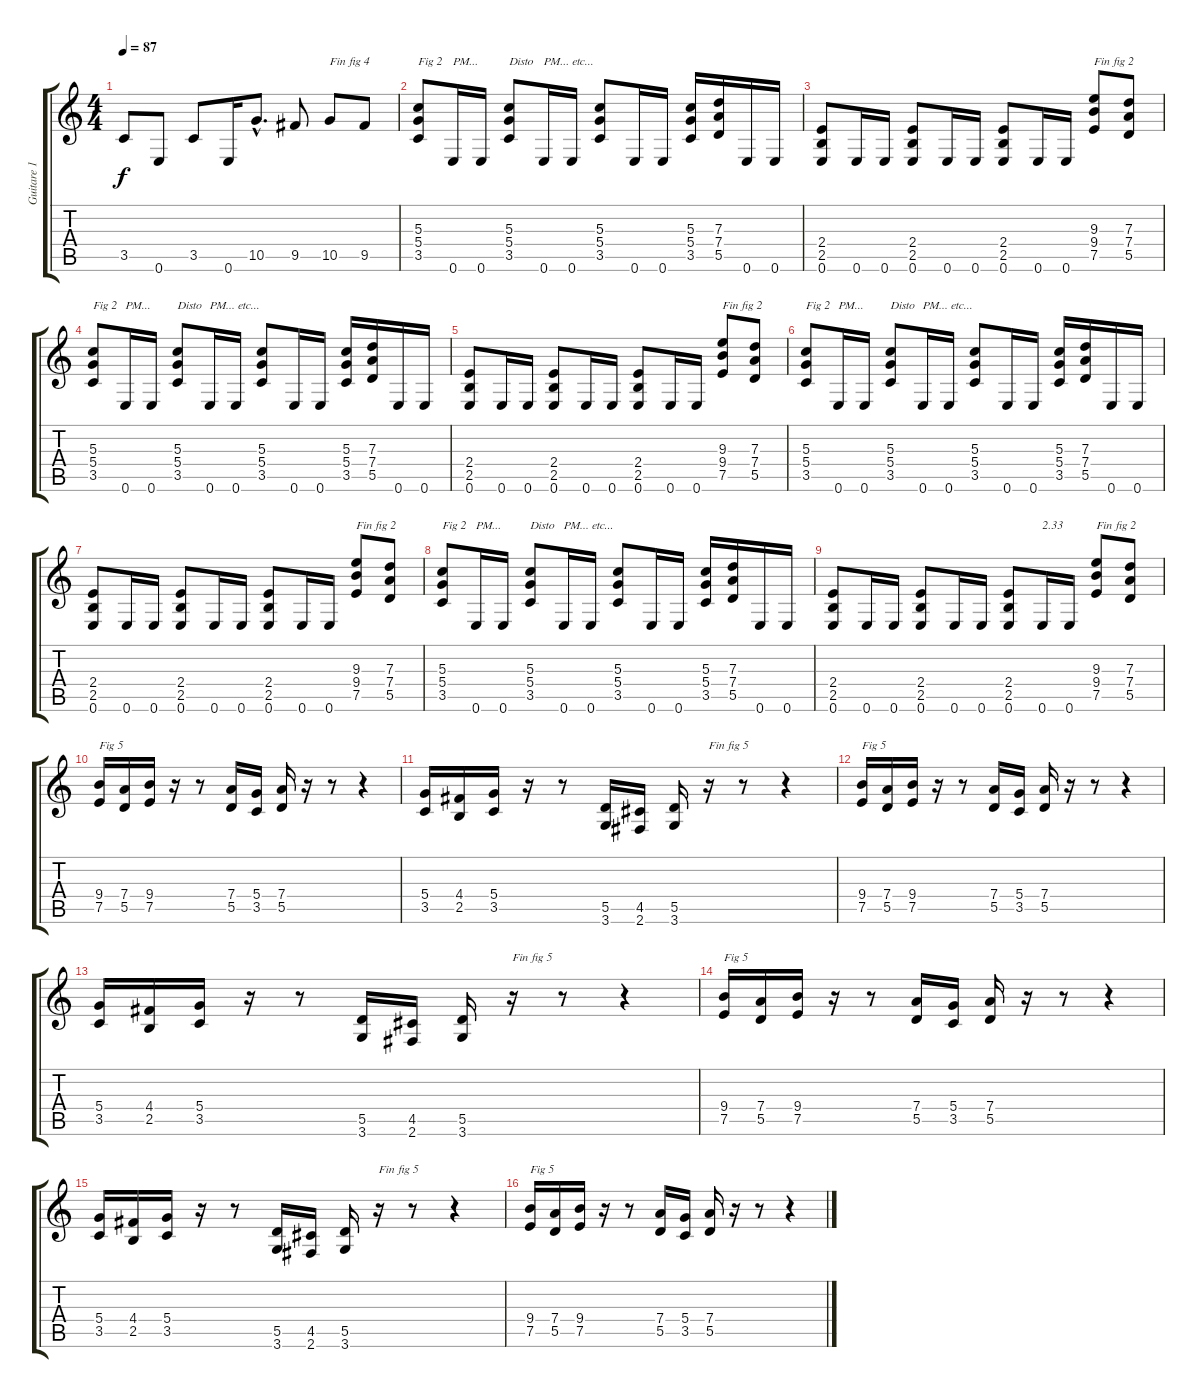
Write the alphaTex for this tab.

\track ("Guitare 1" "Guitare 1") {instrument distortionguitar}
\staff {score tabs}
\tuning (E4 B3 G3 D3 A2 E2) {hide}
\ts (4 4)
\tempo 87
\clef g2
\ks c
3.5.8{dy f} 0.6.8 3.5.8 0.6.16 10.5{hac}.8{d} 9.5.8 10.5.8{txt "Fin fig 4"} 9.5.8 |
(5.3 5.4 3.5).8{txt "Fig 2"} 0.6.16{txt "PM..."} 0.6.16 (5.3 5.4 3.5).8{txt "Disto"} 0.6.16{txt "PM... etc..."} 0.6.16 (5.3 5.4 3.5).8 0.6.16 0.6.16 (5.3 5.4 3.5).16 (7.3 7.4 5.5).16 0.6.16 0.6.16 |
(2.4 2.5 0.6).8 0.6.16 0.6.16 (2.4 2.5 0.6).8 0.6.16 0.6.16 (2.4 2.5 0.6).8 0.6.16 0.6.16 (9.3 9.4 7.5).8{txt "Fin fig 2"} (7.3 7.4 5.5).8 |
(5.3 5.4 3.5).8{txt "Fig 2"} 0.6.16{txt "PM..."} 0.6.16 (5.3 5.4 3.5).8{txt "Disto"} 0.6.16{txt "PM... etc..."} 0.6.16 (5.3 5.4 3.5).8 0.6.16 0.6.16 (5.3 5.4 3.5).16 (7.3 7.4 5.5).16 0.6.16 0.6.16 |
(2.4 2.5 0.6).8 0.6.16 0.6.16 (2.4 2.5 0.6).8 0.6.16 0.6.16 (2.4 2.5 0.6).8 0.6.16 0.6.16 (9.3 9.4 7.5).8{txt "Fin fig 2"} (7.3 7.4 5.5).8 |
(5.3 5.4 3.5).8{txt "Fig 2"} 0.6.16{txt "PM..."} 0.6.16 (5.3 5.4 3.5).8{txt "Disto"} 0.6.16{txt "PM... etc..."} 0.6.16 (5.3 5.4 3.5).8 0.6.16 0.6.16 (5.3 5.4 3.5).16 (7.3 7.4 5.5).16 0.6.16 0.6.16 |
(2.4 2.5 0.6).8 0.6.16 0.6.16 (2.4 2.5 0.6).8 0.6.16 0.6.16 (2.4 2.5 0.6).8 0.6.16 0.6.16 (9.3 9.4 7.5).8{txt "Fin fig 2"} (7.3 7.4 5.5).8 |
(5.3 5.4 3.5).8{txt "Fig 2"} 0.6.16{txt "PM..."} 0.6.16 (5.3 5.4 3.5).8{txt "Disto"} 0.6.16{txt "PM... etc..."} 0.6.16 (5.3 5.4 3.5).8 0.6.16 0.6.16 (5.3 5.4 3.5).16 (7.3 7.4 5.5).16 0.6.16 0.6.16 |
(2.4 2.5 0.6).8 0.6.16 0.6.16 (2.4 2.5 0.6).8 0.6.16 0.6.16 (2.4 2.5 0.6).8 0.6.16{txt "2.33"} 0.6.16 (9.3 9.4 7.5).8{txt "Fin fig 2"} (7.3 7.4 5.5).8 |
(9.4 7.5).16{txt "Fig 5"} (7.4 5.5).16 (9.4 7.5).16 r.16 r.8 (7.4 5.5).16 (5.4 3.5).16 (7.4 5.5).16 r.16 r.8 r.4 |
(5.4 3.5).16 (4.4 2.5).16 (5.4 3.5).16 r.16 r.8 (5.5 3.6).16 (4.5 2.6).16 (5.5 3.6).16 r.16{txt "Fin fig 5"} r.8 r.4 |
(9.4 7.5).16{txt "Fig 5"} (7.4 5.5).16 (9.4 7.5).16 r.16 r.8 (7.4 5.5).16 (5.4 3.5).16 (7.4 5.5).16 r.16 r.8 r.4 |
(5.4 3.5).16 (4.4 2.5).16 (5.4 3.5).16 r.16 r.8 (5.5 3.6).16 (4.5 2.6).16 (5.5 3.6).16 r.16{txt "Fin fig 5"} r.8 r.4 |
(9.4 7.5).16{txt "Fig 5"} (7.4 5.5).16 (9.4 7.5).16 r.16 r.8 (7.4 5.5).16 (5.4 3.5).16 (7.4 5.5).16 r.16 r.8 r.4 |
(5.4 3.5).16 (4.4 2.5).16 (5.4 3.5).16 r.16 r.8 (5.5 3.6).16 (4.5 2.6).16 (5.5 3.6).16 r.16{txt "Fin fig 5"} r.8 r.4 |
(9.4 7.5).16{txt "Fig 5"} (7.4 5.5).16 (9.4 7.5).16 r.16 r.8 (7.4 5.5).16 (5.4 3.5).16 (7.4 5.5).16 r.16 r.8 r.4
